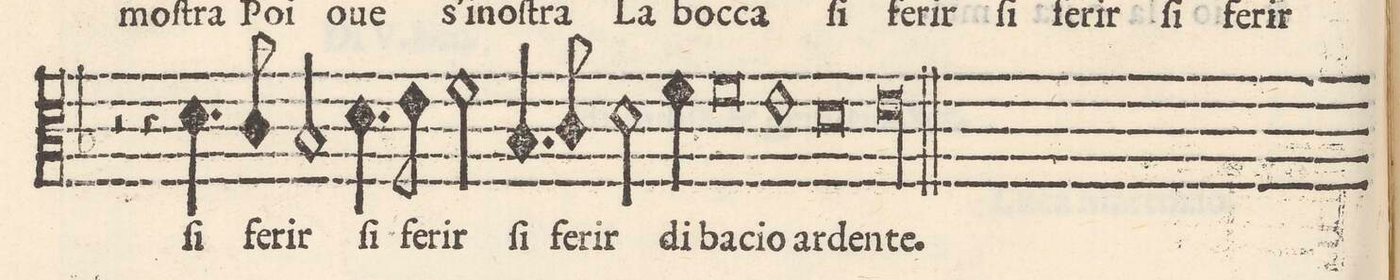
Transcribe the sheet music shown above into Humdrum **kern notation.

**kern	**text
*I"TENORE	*
*clefC3	*
*k[b-]	*
*met(c)	*
*M4/4	*
1r	.
=62-	=62-
1r	.
=63-	=63-
2r	.
4r	.
4.d\	ſi
=64-	=64-
8c/	fe-
2B-/	-rir
4.d\	ſi
=65-	=65-
8e\	fe-
2f\	-rir
4.B-/	ſi
=66-	=66-
8c/	fe-
2d\	-rir
4f\	-di
=67-	=67-
0f	ba-
=68-	=68-
=69-	=69-
1e	-cio
=70-	=70-
0d	arde-
=71-	=71-
=72-	=72-
00e	-nte.
=73-	=73-
=74-	=74-
=75-	=75-
=76||-	=76||-
*-	*-
